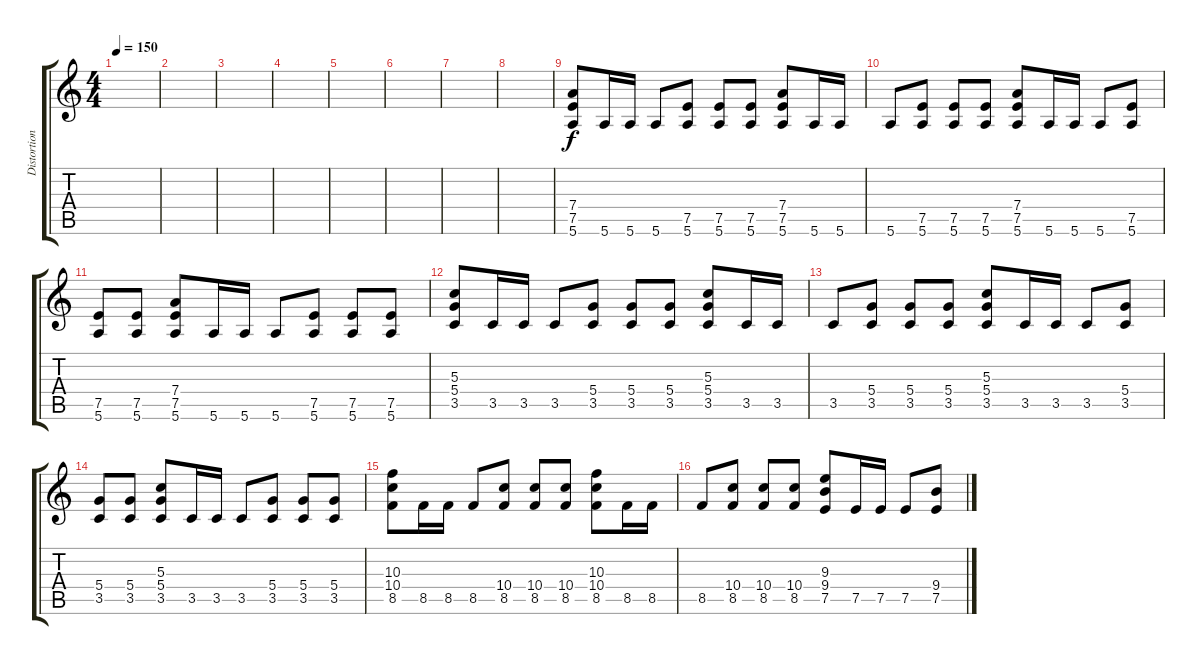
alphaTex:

\track ("Distortion Guitar (rhythm) " "Distortion") {instrument distortionguitar}
\staff {score tabs}
\tuning (E4 B3 G3 D3 A2 E2) {hide}
\ts (4 4)
\tempo 150
\clef g2
\ks c
|
|
|
|
|
|
|
|
(7.4 7.5 5.6).8 5.6.16 5.6.16 5.6.8 (7.5 5.6).8 (7.5 5.6).8 (7.5 5.6).8 (7.4 7.5 5.6).8 5.6.16 5.6.16 |
5.6.8 (7.5 5.6).8 (7.5 5.6).8 (7.5 5.6).8 (7.4 7.5 5.6).8 5.6.16 5.6.16 5.6.8 (7.5 5.6).8 |
(7.5 5.6).8 (7.5 5.6).8 (7.4 7.5 5.6).8 5.6.16 5.6.16 5.6.8 (7.5 5.6).8 (7.5 5.6).8 (7.5 5.6).8 |
(5.3 5.4 3.5).8 3.5.16 3.5.16 3.5.8 (5.4 3.5).8 (5.4 3.5).8 (5.4 3.5).8 (5.3 5.4 3.5).8 3.5.16 3.5.16 |
3.5.8 (5.4 3.5).8 (5.4 3.5).8 (5.4 3.5).8 (5.3 5.4 3.5).8 3.5.16 3.5.16 3.5.8 (5.4 3.5).8 |
(5.4 3.5).8 (5.4 3.5).8 (5.3 5.4 3.5).8 3.5.16 3.5.16 3.5.8 (5.4 3.5).8 (5.4 3.5).8 (5.4 3.5).8 |
(10.3 10.4 8.5).8 8.5.16 8.5.16 8.5.8 (10.4 8.5).8 (10.4 8.5).8 (10.4 8.5).8 (10.3 10.4 8.5).8 8.5.16 8.5.16 |
8.5.8 (10.4 8.5).8 (10.4 8.5).8 (10.4 8.5).8 (9.3 9.4 7.5).8 7.5.16 7.5.16 7.5.8 (9.4 7.5).8
